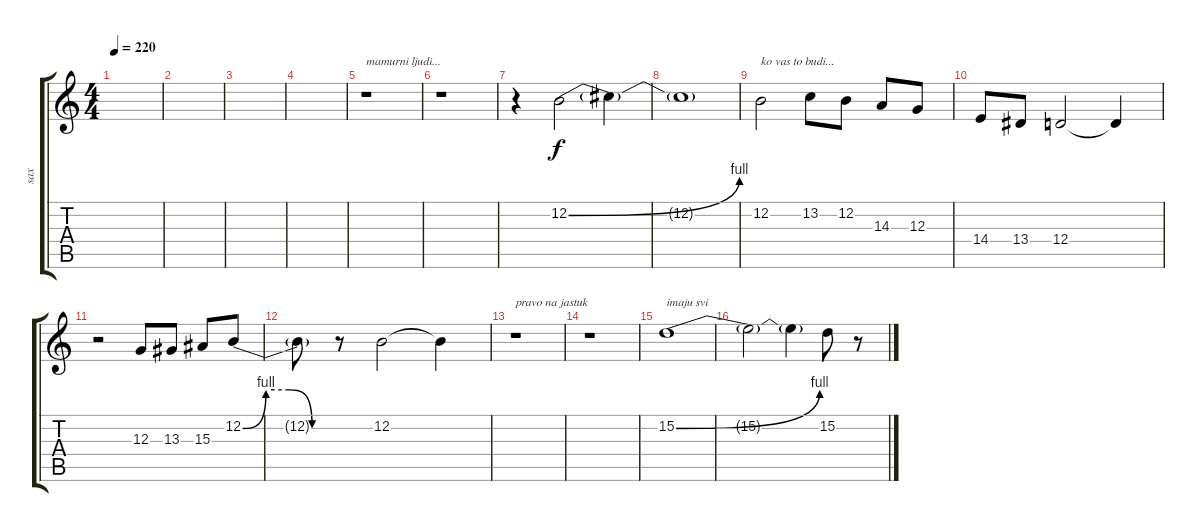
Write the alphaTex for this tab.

\track ("sax" "sax") {instrument altosax}
\staff {score tabs}
\tuning (E4 B3 G3 D3 A2 E2) {hide}
\ts (4 4)
\tempo 220
\clef g2
\ks c
|
|
|
|
r.1{txt "mamurni ljudi..."} |
r.1 |
r.4 12.2{be (bend 0 0 60 4)}.2 12.2{t}.4 |
12.2{t}.1 |
12.2.2{txt "ko vas to budi..."} 13.2.8 12.2.8 14.3.8 12.3.8 |
14.4.8 13.4.8 12.4.2 12.4{t}.4 |
r.2 12.3.8 13.3.8 15.3.8 12.2{be (custom 0 0 15 4 30 4 45 0 60 0)}.8 |
12.2{t}.8 r.8 12.2.2 12.2{t}.4 |
r.1{txt "pravo na jastuk"} |
r.1 |
15.2{be (bend 0 0 60 4)}.1{txt "imaju svi"} |
15.2{t}.2 15.2{t}.4 15.2.8 r.8
